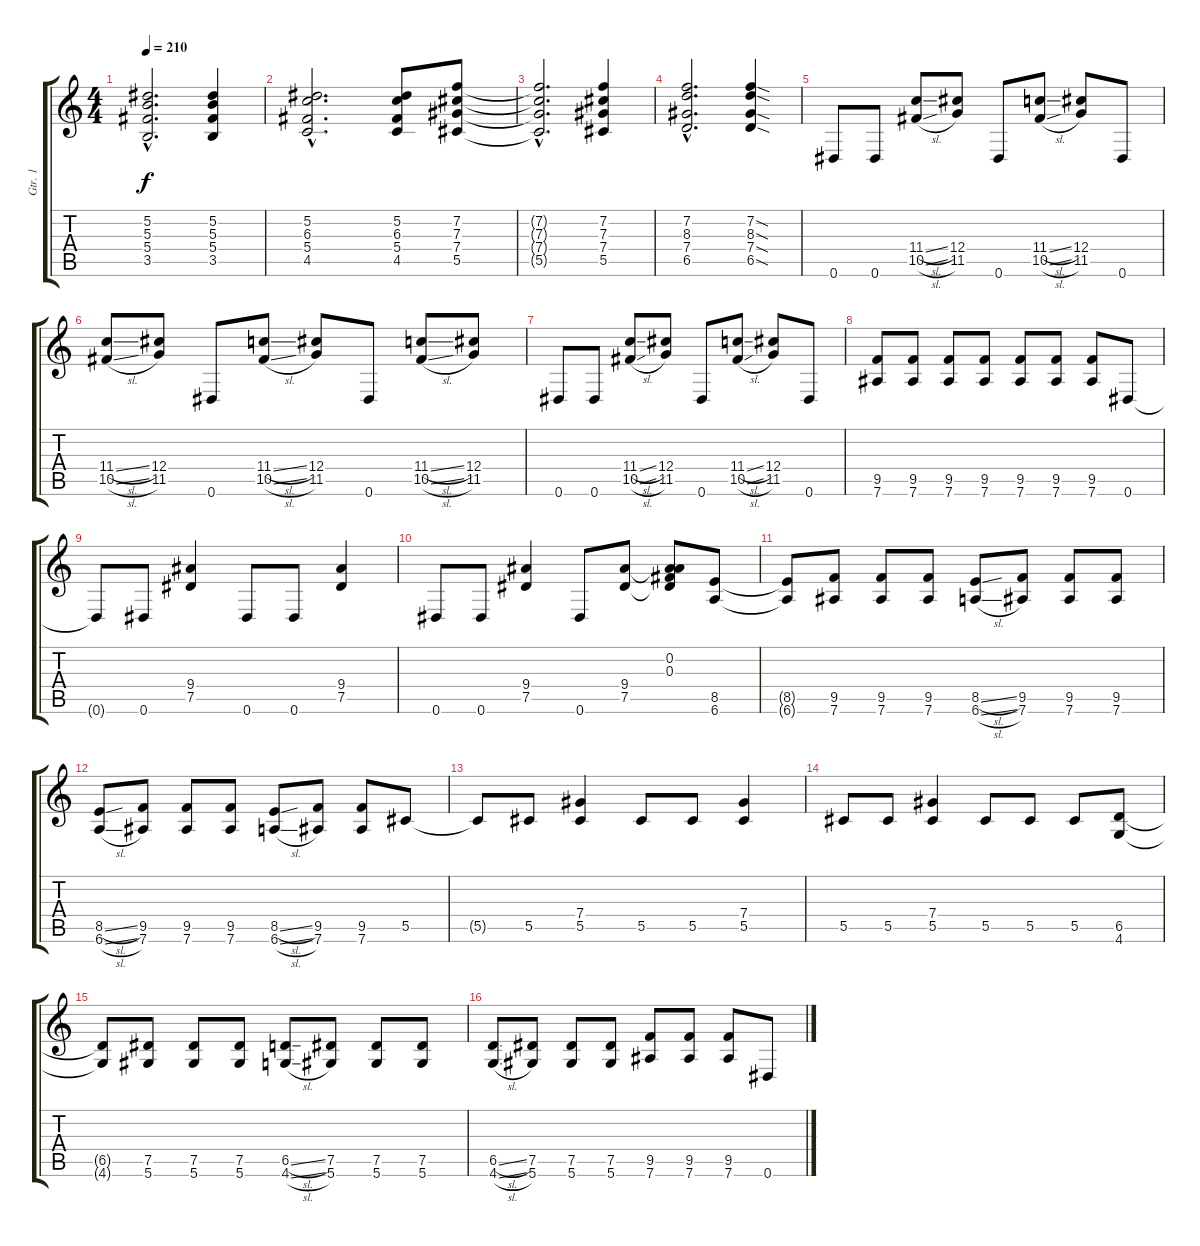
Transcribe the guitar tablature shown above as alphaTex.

\track ("Gtr. 1" "Gtr. 1") {instrument distortionguitar}
\staff {score tabs}
\tuning (Eb4 Bb3 Gb3 Db3 Ab2 Eb2) {hide}
\ts (4 4)
\tempo 210
\clef g2
\ks c
(5.2{hac t} 5.3{hac t} 5.4{hac t} 3.5{hac t}).2{d dy f} (5.2 5.3 5.4 3.5).4 |
(5.2{hac} 6.3{hac} 5.4{hac} 4.5{hac}).2{d} (5.2 6.3 5.4 4.5).8 (7.2 7.3 7.4 5.5).8 |
(7.2{hac t} 7.3{hac t} 7.4{hac t} 5.5{hac t}).2{d} (7.2 7.3 7.4 5.5).4 |
(7.2{hac} 8.3{hac} 7.4{hac} 6.5{hac}).2{d} (7.2{sod} 8.3{sod} 7.4{sod} 6.5{sod}).4 |
0.6.8 0.6.8 (11.4{sl} 10.5{sl}).8 (12.4 11.5).8 0.6.8 (11.4{sl} 10.5{sl}).8 (12.4 11.5).8 0.6.8 |
(11.4{sl} 10.5{sl}).8 (12.4 11.5).8 0.6.8 (11.4{sl} 10.5{sl}).8 (12.4 11.5).8 0.6.8 (11.4{sl} 10.5{sl}).8 (12.4 11.5).8 |
0.6.8 0.6.8 (11.4{sl} 10.5{sl}).8 (12.4 11.5).8 0.6.8 (11.4{sl} 10.5{sl}).8 (12.4 11.5).8 0.6.8 |
(9.5 7.6).8 (9.5 7.6).8 (9.5 7.6).8 (9.5 7.6).8 (9.5 7.6).8 (9.5 7.6).8 (9.5 7.6).8 0.6.8 |
0.6{t}.8 0.6.8 (9.4 7.5).4 0.6.8 0.6.8 (9.4 7.5).4 |
0.6.8 0.6.8 (9.4 7.5).4 0.6.8 (9.4 7.5).8 (0.2 0.3 9.4{t} 7.5{t}).8 (8.5 6.6).8 |
(8.5{t} 6.6{t}).8 (9.5 7.6).8 (9.5 7.6).8 (9.5 7.6).8 (8.5{sl} 6.6{sl}).8 (9.5 7.6).8 (9.5 7.6).8 (9.5 7.6).8 |
(8.5{sl} 6.6{sl}).8 (9.5 7.6).8 (9.5 7.6).8 (9.5 7.6).8 (8.5{sl} 6.6{sl}).8 (9.5 7.6).8 (9.5 7.6).8 5.5.8 |
5.5{t}.8 5.5.8 (7.4 5.5).4 5.5.8 5.5.8 (7.4 5.5).4 |
5.5.8 5.5.8 (7.4 5.5).4 5.5.8 5.5.8 5.5.8 (6.5 4.6).8 |
(6.5{t} 4.6{t}).8 (7.5 5.6).8 (7.5 5.6).8 (7.5 5.6).8 (6.5{sl} 4.6{sl}).8 (7.5 5.6).8 (7.5 5.6).8 (7.5 5.6).8 |
(6.5{sl} 4.6{sl}).8 (7.5 5.6).8 (7.5 5.6).8 (7.5 5.6).8 (9.5 7.6).8 (9.5 7.6).8 (9.5 7.6).8 0.6.8
